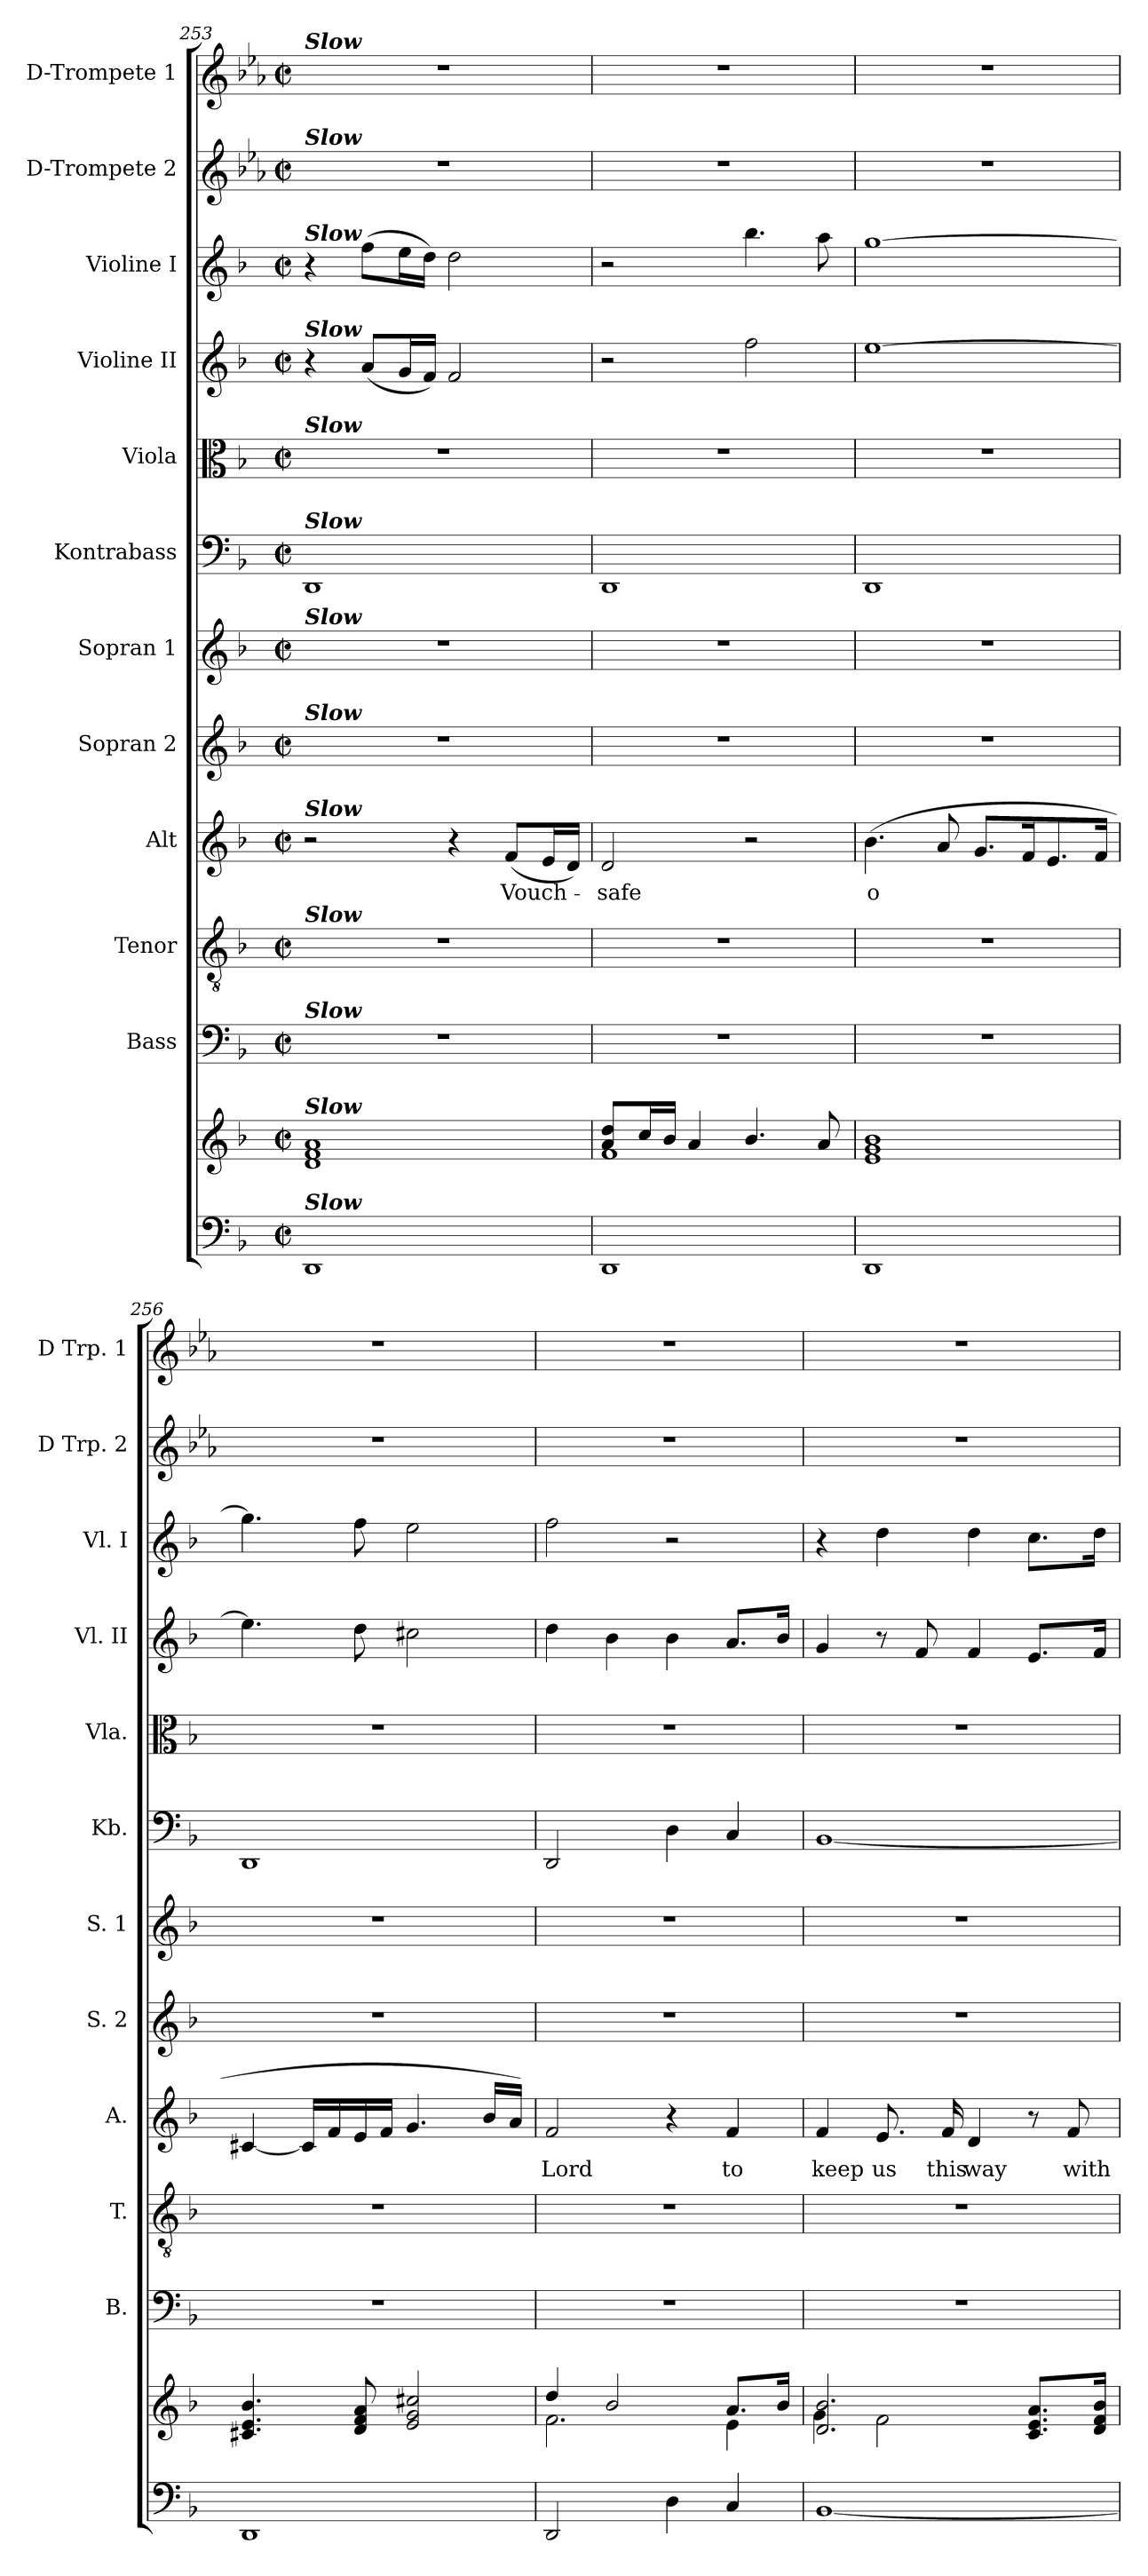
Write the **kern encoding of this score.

**kern	**kern	**kern	**kern	**kern	**text	**kern	**kern	**kern	**kern	**kern	**kern	**kern	**kern
*part12	*part12	*part11	*part10	*part9	*part9	*part8	*part7	*part6	*part5	*part4	*part3	*part2	*part1
*staff13	*staff12	*staff11	*staff10	*staff9	*staff9	*staff8	*staff7	*staff6	*staff5	*staff4	*staff3	*staff2	*staff1
*	*	*I"Bass	*I"Tenor	*I"Alt	*	*I"Sopran 2	*I"Sopran 1	*I"Kontrabass	*I"Viola	*I"Violine II	*I"Violine I	*I"D-Trompete 2	*I"D-Trompete 1
*	*	*I'B.	*I'T.	*I'A.	*	*I'S. 2	*I'S. 1	*I'Kb.	*I'Vla.	*I'Vl. II	*I'Vl. I	*I'D Trp. 2	*I'D Trp. 1
!!LO:PB:g=z
*clefF4	*clefG2	*clefF4	*clefGv2	*clefG2	*	*clefG2	*clefG2	*clefF4	*clefC3	*clefG2	*clefG2	*clefG2	*clefG2
*	*	*	*	*	*	*	*	*ITrd7c12	*	*	*	*ITrd-1c-2	*ITrd-1c-2
*k[b-]	*k[b-]	*k[b-]	*k[b-]	*k[b-]	*	*k[b-]	*k[b-]	*k[b-]	*k[b-]	*k[b-]	*k[b-]	*k[b-]	*k[b-]
*F:	*F:	*F:	*F:	*F:	*	*F:	*F:	*F:	*F:	*F:	*F:	*F:	*F:
*M2/2	*M2/2	*M2/2	*M2/2	*M2/2	*	*M2/2	*M2/2	*M2/2	*M2/2	*M2/2	*M2/2	*M2/2	*M2/2
*met(c|)	*met(c|)	*met(c|)	*met(c|)	*met(c|)	*	*met(c|)	*met(c|)	*met(c|)	*met(c|)	*met(c|)	*met(c|)	*met(c|)	*met(c|)
=253	=253	=253	=253	=253	=253	=253	=253	=253	=253	=253	=253	=253	=253
!	!	!	!	!	!	!	!	!	!	!	!	!	!LO:TX:a:Bi:t=Slow
!	!	!	!	!	!	!	!	!	!	!	!	!LO:TX:a:Bi:t=Slow	!
!	!	!	!	!	!	!	!	!	!	!	!LO:TX:a:Bi:t=Slow	!	!
!	!	!	!	!	!	!	!	!	!	!LO:TX:a:Bi:t=Slow	!	!	!
!	!	!	!	!	!	!	!	!	!LO:TX:a:Bi:t=Slow	!	!	!	!
!	!	!	!	!	!	!	!	!LO:TX:a:Bi:t=Slow	!	!	!	!	!
!	!	!	!	!	!	!	!LO:TX:a:Bi:t=Slow	!	!	!	!	!	!
!	!	!	!	!	!	!LO:TX:a:Bi:t=Slow	!	!	!	!	!	!	!
!	!	!	!	!LO:TX:a:Bi:t=Slow	!	!	!	!	!	!	!	!	!
!	!	!	!LO:TX:a:Bi:t=Slow	!	!	!	!	!	!	!	!	!	!
!	!	!LO:TX:a:Bi:t=Slow	!	!	!	!	!	!	!	!	!	!	!
!	!LO:TX:a:Bi:t=Slow	!	!	!	!	!	!	!	!	!	!	!	!
!LO:TX:a:Bi:t=Slow	!	!	!	!	!	!	!	!	!	!	!	!	!
1DD	1d 1f 1a	1r	1r	2r	.	1r	1r	1DDD	1r	4r	4r	1r	1r
.	.	.	.	.	.	.	.	.	.	(<8a/L	(>8ff\L	.	.
.	.	.	.	.	.	.	.	.	.	16g/L	16ee\L	.	.
.	.	.	.	.	.	.	.	.	.	16f/JJ)	16dd\JJ)	.	.
.	.	.	.	4r	.	.	.	.	.	2f/	2dd\	.	.
!	!	!	!	!	!LO:LY:b	!	!	!	!	!	!	!	!
.	.	.	.	(<8f/L	Vouch-	.	.	.	.	.	.	.	.
.	.	.	.	16e/L	.	.	.	.	.	.	.	.	.
.	.	.	.	16d/JJ)	.	.	.	.	.	.	.	.	.
=254	=254	=254	=254	=254	=254	=254	=254	=254	=254	=254	=254	=254	=254
*	*^	*	*	*	*	*	*	*	*	*	*	*	*
!	!	!	!	!	!	!LO:LY:b	!	!	!	!	!	!	!	!
1DD	8a/ 8dd/L	1f	1r	1r	2d/	-safe	1r	1r	1DDD	1r	2r	2r	1r	1r
.	16cc/L	.	.	.	.	.	.	.	.	.	.	.	.	.
.	16b-/JJ	.	.	.	.	.	.	.	.	.	.	.	.	.
.	4a/	.	.	.	.	.	.	.	.	.	.	.	.	.
.	4.b-/	.	.	.	2r	.	.	.	.	.	2ff\	4.bb-\	.	.
.	8a/	.	.	.	.	.	.	.	.	.	.	8aa\	.	.
*	*v	*v	*	*	*	*	*	*	*	*	*	*	*	*
=255	=255	=255	=255	=255	=255	=255	=255	=255	=255	=255	=255	=255	=255
!	!	!	!	!	!LO:LY:b	!	!	!	!	!	!	!	!
1DD	1e 1g 1b-	1r	1r	(>4.b-\	o	1r	1r	1DDD	1r	[1ee	[1gg	1r	1r
.	.	.	.	8a/	.	.	.	.	.	.	.	.	.
.	.	.	.	8.g/L	.	.	.	.	.	.	.	.	.
.	.	.	.	16f/k	.	.	.	.	.	.	.	.	.
.	.	.	.	8.e/	.	.	.	.	.	.	.	.	.
.	.	.	.	16f/Jk	.	.	.	.	.	.	.	.	.
=256	=256	=256	=256	=256	=256	=256	=256	=256	=256	=256	=256	=256	=256
1DD	4.c#X/ 4.e/ 4.b-/	1r	1r	[4c#X/	.	1r	1r	1DDD	1r	4.ee\]	4.gg\]	1r	1r
.	.	.	.	16c#/LL]	.	.	.	.	.	.	.	.	.
.	.	.	.	16f/	.	.	.	.	.	.	.	.	.
.	8d/ 8f/ 8a/	.	.	16e/	.	.	.	.	.	8dd\	8ff\	.	.
.	.	.	.	16f/JJ	.	.	.	.	.	.	.	.	.
.	2e/ 2g/ 2cc#X/	.	.	4.g/	.	.	.	.	.	2cc#X\	2ee\	.	.
.	.	.	.	16b-/LL	.	.	.	.	.	.	.	.	.
.	.	.	.	16a/JJ)	.	.	.	.	.	.	.	.	.
=257	=257	=257	=257	=257	=257	=257	=257	=257	=257	=257	=257	=257	=257
*	*^	*	*	*	*	*	*	*	*	*	*	*	*
!	!	!	!	!	!	!LO:LY:b	!	!	!	!	!	!	!	!
2DD/	4dd/	2.f\	1r	1r	2f/	Lord	1r	1r	2DDD/	1r	4dd\	2ff\	1r	1r
.	2b-/	.	.	.	.	.	.	.	.	.	4b-\	.	.	.
4D\	.	.	.	.	4r	.	.	.	4DD\	.	4b-\	2r	.	.
!	!	!	!	!	!	!LO:LY:b	!	!	!	!	!	!	!	!
4C/	8.a/L	4e\	.	.	4f/	to	.	.	4CC/	.	8.a/L	.	.	.
.	16b-/Jk	.	.	.	.	.	.	.	.	.	16b-/Jk	.	.	.
!!LO:PB:g=z
=258	=258	=258	=258	=258	=258	=258	=258	=258	=258	=258	=258	=258	=258	=258
!	!	!	!	!	!	!LO:LY:b	!	!	!	!	!	!	!	!
[1BB-	2.d/ 2.b-/	4g\	1r	1r	4f/	keep	1r	1r	[1BBB-	1r	4g/	4r	1r	1r
!	!	!	!	!	!	!LO:LY:b	!	!	!	!	!	!	!	!
.	.	2f\	.	.	8.e/	us	.	.	.	.	8r	4dd\	.	.
.	.	.	.	.	.	.	.	.	.	.	8f/	.	.	.
!	!	!	!	!	!	!LO:LY:b	!	!	!	!	!	!	!	!
.	.	.	.	.	16f/	this	.	.	.	.	.	.	.	.
!	!	!	!	!	!	!LO:LY:b	!	!	!	!	!	!	!	!
.	.	.	.	.	4d/	way	.	.	.	.	4f/	4dd\	.	.
.	8.c/ 8.e/ 8.a/L	4ryy	.	.	8r	.	.	.	.	.	8.e/L	8.cc\L	.	.
!	!	!	!	!	!	!LO:LY:b	!	!	!	!	!	!	!	!
.	.	.	.	.	8f/	with-	.	.	.	.	.	.	.	.
.	16d/ 16f/ 16b-/Jk	.	.	.	.	.	.	.	.	.	16f/Jk	16dd\Jk	.	.
*	*v	*v	*	*	*	*	*	*	*	*	*	*	*	*
=	=	=	=	=	=	=	=	=	=	=	=	=	=
*-	*-	*-	*-	*-	*-	*-	*-	*-	*-	*-	*-	*-	*-
